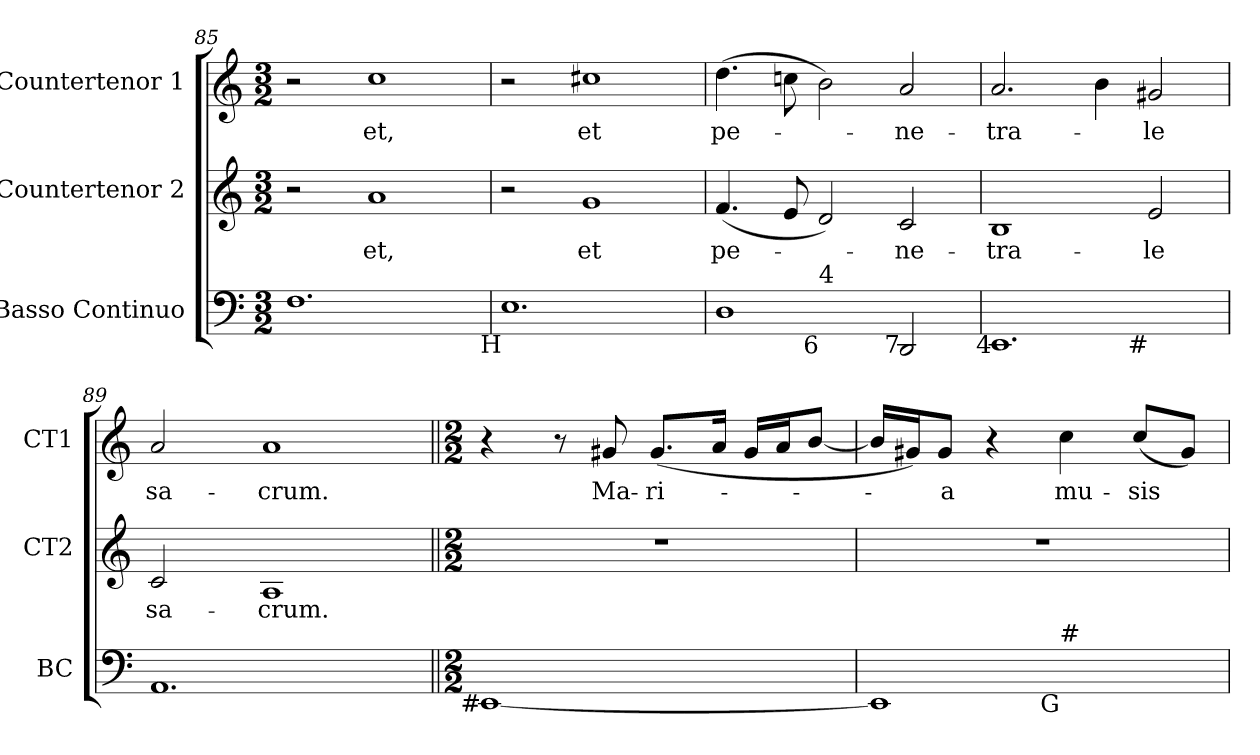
**kern	**kern	**text	**kern	**text
*part3	*part2	*part2	*part1	*part1
*staff3	*staff2	*staff2	*staff1	*staff1
*I"Basso Continuo	*I"Countertenor 2	*	*I"Countertenor 1	*
*I'BC	*I'CT2	*	*I'CT1	*
*clefF4	*clefG2	*	*clefG2	*
*k[]	*k[]	*	*k[]	*
*C:	*C:	*	*C:	*
*M3/2	*M3/2	*	*M3/2	*
=85	=85	=85	=85	=85
1.Fi	2r	.	2r	.
!	!	!LO:LY:b:color=#000000	!	!
!	!	!	!	!LO:LY:b:color=#000000
.	1ai	et,	1cci	et,
=86	=86	=86	=86	=86
!LO:TX:b:rj:t=H	!	!	!	!
1.Ei	2r	.	2r	.
!	!	!LO:LY:b:color=#000000	!	!
!	!	!	!	!LO:LY:b:color=#000000
.	1gi	et	1cc#Xi	et
!!LO:LB:g=z
=87	=87	=87	=87	=87
!	!	!LO:LY:b:color=#000000	!	!
!	!	!	!	!LO:LY:b:color=#000000
*^	*	*	*	*
1Di	2ryy	(4.fi/	pe-	(4.ddi\	pe-
.	.	8ei/	.	8ccni\	.
!	!LO:TX:b:rj:t=6	!	!	!	!
!	!LO:TX:t=4	!	!	!	!
.	1ryy	2di/)	.	2bi\)	.
!	!	!	!LO:LY:b:color=#000000	!	!
!LO:TX:b:rj:t=7	!	!	!	!	!
!	!	!	!	!	!LO:LY:b:color=#000000
2DDi/	.	2ci/	-ne-	2ai/	-ne-
=88	=88	=88	=88	=88	=88
!	!	!	!LO:LY:b:color=#000000	!	!
!LO:TX:b:rj:t=4	!	!	!	!	!
!	!	!	!	!	!LO:LY:b:color=#000000
1.EEi	1ryy	1Bi	-tra-	2.ai/	-tra-
.	.	.	.	4bi\	.
!	!	!	!LO:LY:b:color=#000000	!	!
!	!LO:TX:b:rj:t=#	!	!	!	!
!	!	!	!	!	!LO:LY:b:color=#000000
.	2ryy	2ei/	-le	2g#Xi/	-le
*v	*v	*	*	*	*
=89	=89	=89	=89	=89
*^	*	*	*	*
!	!	!	!LO:LY:b:color=#000000	!	!
*v	*v	*	*	*	*
*^	*	*	*	*
!	!	!	!	!	!LO:LY:b:color=#000000
*v	*v	*	*	*	*
1.AAi	2ci/	sa-	2ai/	sa-
!	!	!LO:LY:b:color=#000000	!	!
!	!	!	!	!LO:LY:b:color=#000000
.	1Ai	-crum.	1ai	-crum.
!!LO:LB:g=z
=90||	=90||	=90||	=90||	=90||
*M2/2	*M2/2	*	*M2/2	*
!LO:TX:b:rj:t=#	!	!	!	!
[<1EEi	1r	.	4r	.
.	.	.	8r	.
!	!	!	!	!LO:LY:b:color=#000000
.	.	.	8g#Xi/	Ma-
!	!	!	!	!LO:LY:b:color=#000000
.	.	.	(8.g#i/L	-ri-
.	.	.	16ai/Jk	.
.	.	.	16g#i/LL	.
.	.	.	16ai/J	.
.	.	.	[<8bi/J	.
=91	=91	=91	=91	=91
*^	*	*	*	*
1EEi]	2ryy	1r	.	16bi/LL]	.
.	.	.	.	16g#Xi/J)	.
!	!	!	!	!	!LO:LY:b:color=#000000
.	.	.	.	8g#i/J	-a
.	.	.	.	4r	.
!	!LO:TX:b:rj:t=G	!	!	!	!
!	!LO:TX:t=#	!	!	!	!
!	!	!	!	!	!LO:LY:b:color=#000000
.	2ryy	.	.	4cci\	mu-
!	!	!	!	!	!LO:LY:b:color=#000000
.	.	.	.	(8cci/L	-sis
.	.	.	.	8g#i/J)	.
*v	*v	*	*	*	*
=	=	=	=	=
*-	*-	*-	*-	*-
